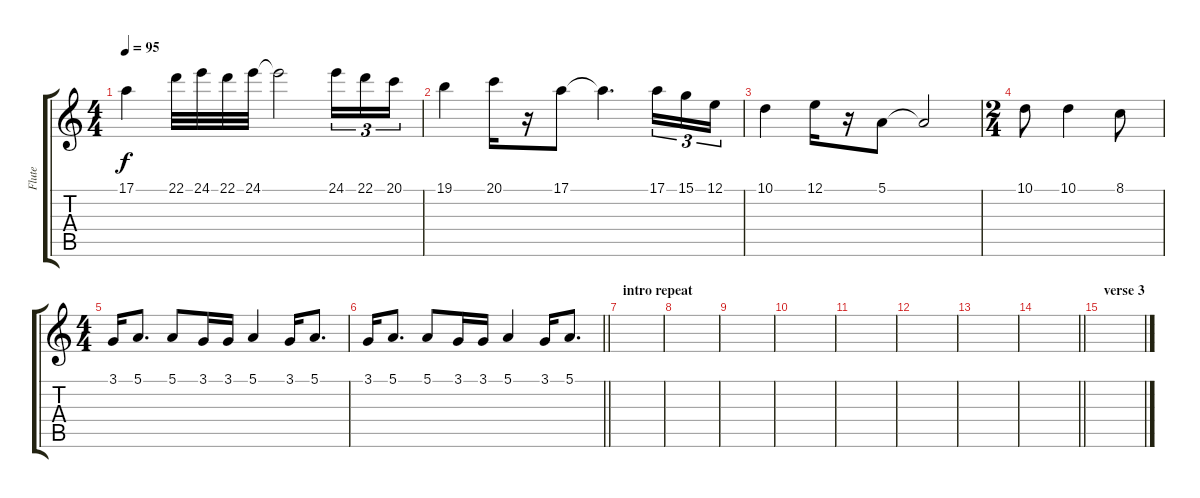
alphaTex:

\track ("Flute" "Flute") {instrument flute}
\staff {score tabs}
\tuning (E4 B3 G3 D3 A2 E2) {hide}
\ts (4 4)
\tempo 95
\clef g2
\ks c
17.1.4{dy f} 22.1.32 24.1.32 22.1.32 24.1.32 24.1{t}.2 24.1.16{tu (3 2)} 22.1.16{tu (3 2)} 20.1.16{tu (3 2)} |
19.1.4 20.1.16 r.16 17.1.8 17.1{t}.4{d} 17.1.16{tu (3 2)} 15.1.16{tu (3 2)} 12.1.16{tu (3 2)} |
10.1.4 12.1.16 r.16 5.1.8 5.1{t}.2 |
\ts (2 4)
10.1.8 10.1.4 8.1.8 |
\ts (4 4)
3.1.16 5.1.8{d} 5.1.8 3.1.16 3.1.16 5.1.4 3.1.16 5.1.8{d} |
\barLineRight lightlight
3.1.16 5.1.8{d} 5.1.8 3.1.16 3.1.16 5.1.4 3.1.16 5.1.8{d} |
\section ("" "intro repeat")
|
|
|
|
|
|
|
\barLineRight lightlight
|
\section ("" "verse 3")
